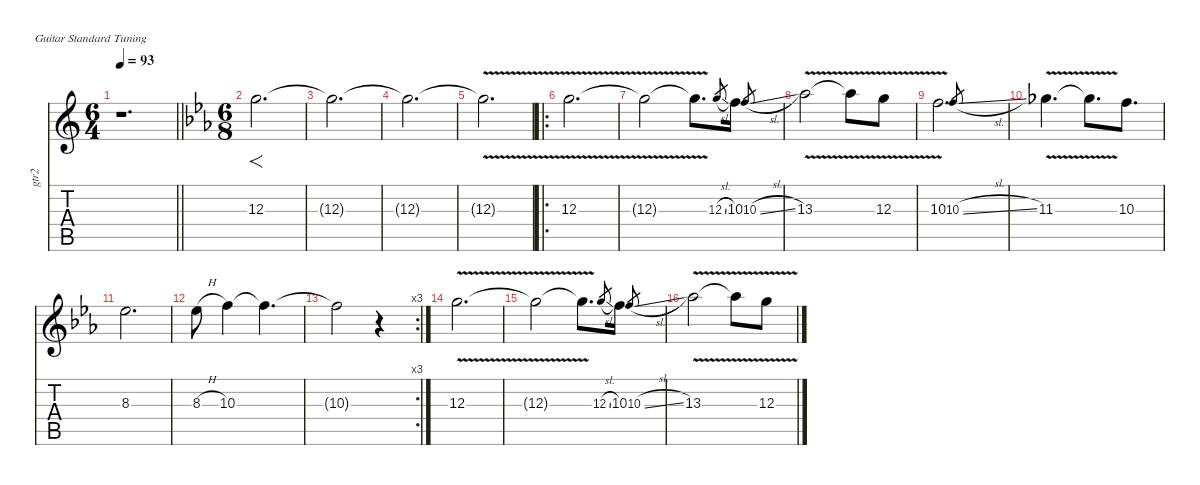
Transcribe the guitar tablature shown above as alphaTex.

\defaultSystemsLayout 4
\hideDynamics
\bracketExtendMode nobrackets
\otherSystemsTrackNameOrientation horizontal
\track ("Guitar 2" "gtr2") {defaultSystemsLayout 4 instrument overdrivenguitar}
\staff {score tabs}
\tuning (E4 B3 G3 D3 A2 E2)
\ts (6 4)
\tempo 93
\clef g2
\barLineRight lightlight
\ks aminor
r.1{d dy f beam Down} |
\ts (6 8)
\beaming (8 3 3)
\ks cminor
12.3{acc forcenatural}.2{f d dy fff beam Down} |
12.3{t acc forcenatural}.2{d dy f beam Down} |
12.3{t acc forcenatural}.2{d beam Down} |
12.3{v t acc forcenatural}.2{d beam Down} |
\ro
12.3{v acc forcenatural}.2{d dy ff beam Down} |
12.3{v t acc forcenatural}.2{dy f beam Down} 12.3{v t acc forcenatural}.8{d beam Down} 12.3{sl acc forcenatural}.8{gr dy p beam Up} 10.3{acc forcenatural}.16{dy mp beam Down} 10.3{sl acc forcenatural}.8{gr dy f beam Up} |
13.3{v acc b}.2{dy ff beam Down} 13.3{v t acc b}.8{dy f beam Down} 12.3{v acc forcenatural}.8{dy ff beam Down} |
10.3{v acc forcenatural}.2{d beam Down} 10.3{sl acc forcenatural}.8{gr dy f beam Up} |
11.3{v acc b}.4{d dy ff beam Down} 11.3{v t acc b}.8{d dy f beam Down} 10.3{acc forcenatural}.8{d dy ff beam Down} |
8.3{acc b}.2{d beam Down} |
8.3{h acc b}.8{beam Down} 10.3{acc forcenatural}.4{beam Down} 10.3{t acc forcenatural}.4{d dy f beam Down} |
\rc 3
10.3{t acc forcenatural}.2{beam Down} r.4{beam Down} |
12.3{v acc forcenatural}.2{d dy ff beam Down} |
12.3{v t acc forcenatural}.2{dy f beam Down} 12.3{v t acc forcenatural}.8{d beam Down} 12.3{sl acc forcenatural}.8{gr dy p beam Up} 10.3{acc forcenatural}.16{dy mp beam Down} 10.3{sl acc forcenatural}.8{gr dy f beam Up} |
13.3{v acc b}.2{dy ff beam Down} 13.3{v t acc b}.8{dy f beam Down} 12.3{v acc forcenatural}.8{dy ff beam Down}
